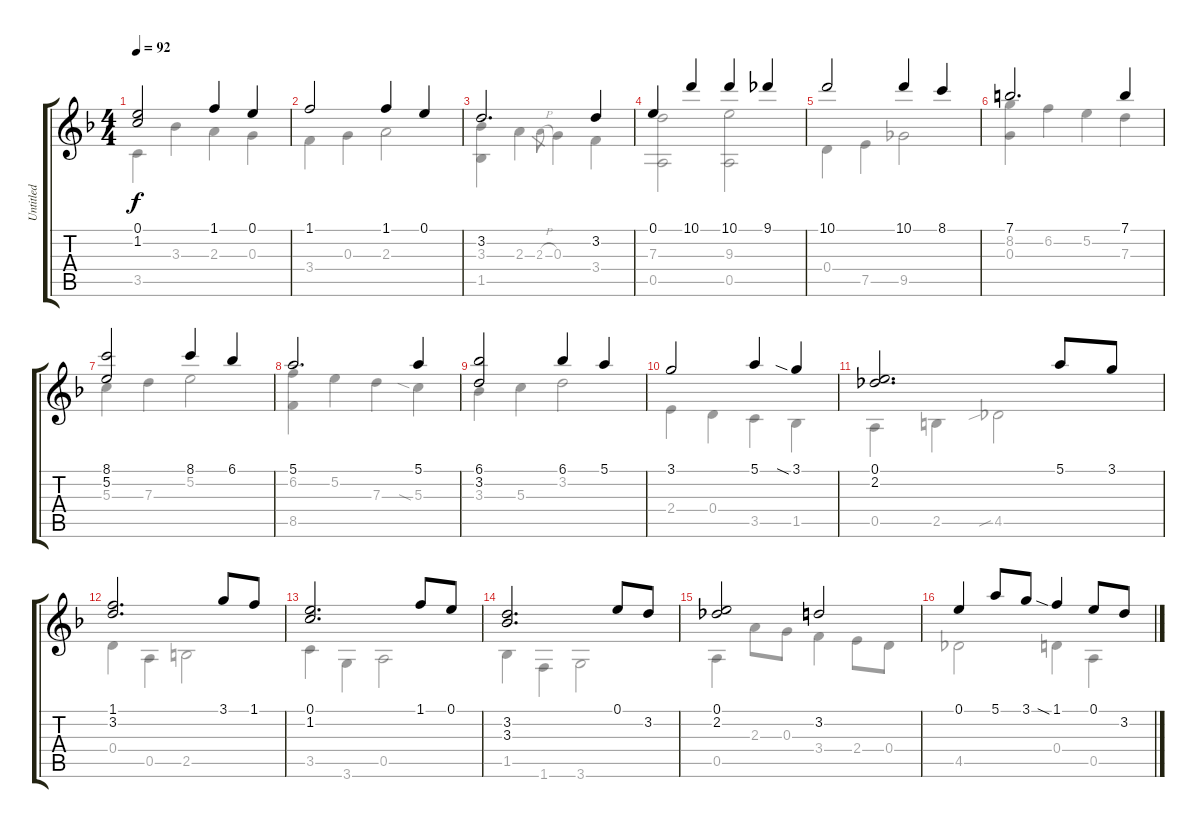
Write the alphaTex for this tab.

\track ("Untitled" "Untitled") {instrument acousticguitarnylon}
\staff {score tabs}
\tuning (E4 B3 G3 D3 A2 E2) {hide}
\voice
\ts (4 4)
\tempo 92
\clef g2
\ks f
(0.1 1.2).2{dy f} 1.1.4 0.1.4 |
1.1.2 1.1.4 0.1.4 |
3.2.2{d} 3.2.4 |
0.1.4 10.1.4 10.1.4 9.1.4 |
10.1.2 10.1.4 8.1.4 |
7.1.2{d} 7.1.4 |
(8.1 5.2).2 8.1.4 6.1.4 |
5.1.2{d} 5.1.4 |
(6.1 3.2).2 6.1.4 5.1.4 |
3.1.2 5.1.4 3.1{sia}.4 |
(0.1 2.2).2{d} 5.1.8 3.1.8 |
(1.1 3.2).2{d} 3.1.8 1.1.8 |
(0.1 1.2).2{d} 1.1.8 0.1.8 |
(3.2 3.3).2{d} 0.1.8 3.2.8 |
(0.1 2.2).2 3.2.2 |
0.1.4 5.1.8 3.1.8 1.1{sia}.4 0.1.8 3.2.8
\voice
\clef g2
\ottava regular
\simile none
\ks f
3.5.4{dy f} 3.3.4 2.3.4 0.3.4 |
3.4.4 0.3.4 2.3.2 |
(3.3 1.5).4 2.3.4 2.3{h}.8{gr} 0.3.4 3.4.4 |
(7.3 0.5).2 (9.3 0.5).2 |
0.4.4 7.5.4 9.5.2 |
(8.2 0.3).4 6.2.4 5.2.4 7.3.4 |
5.3.4 7.3.4 5.2.2 |
(6.2 8.5).4 5.2.4 7.3.4 5.3{sia}.4 |
3.3.4 5.3.4 3.2.2 |
2.4.4 0.4.4 3.5.4 1.5.4 |
0.5.4 2.5.4 4.5{sib}.2 |
0.4.4 0.5.4 2.5.2 |
3.5.4 3.6.4 0.5.2 |
1.5.4 1.6.4 3.6.2 |
0.5.4 2.3.8 0.3.8 3.4.4 2.4.8 0.4.8 |
4.5.2 0.4.4 0.5.4
